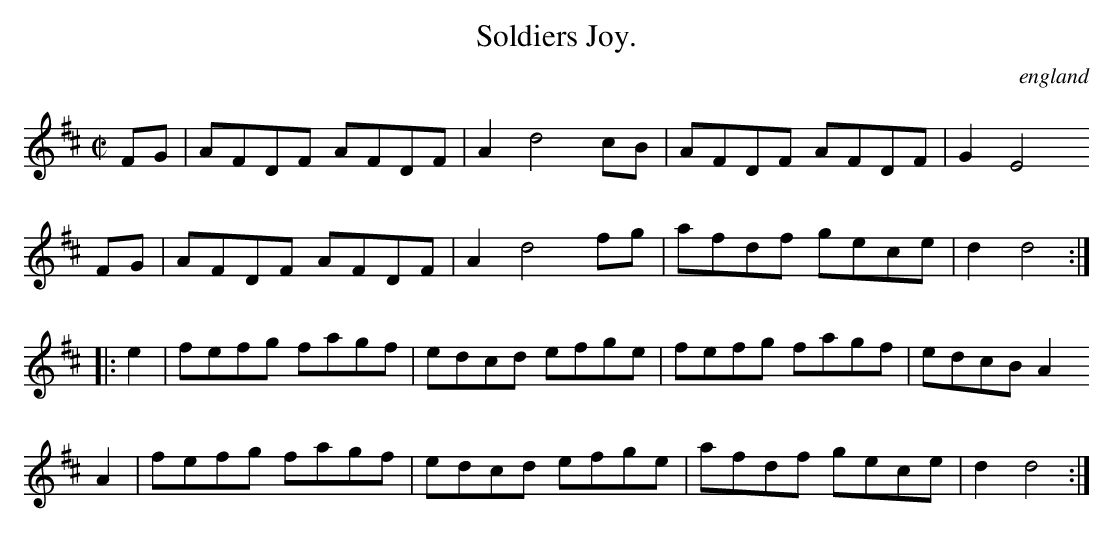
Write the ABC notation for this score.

X:1
T:Soldiers Joy.
O:england
M:C|
L:1/8
K:D
FG|AFDF AFDF|A2d4   cB|AFDF AFDF|G2E4
FG|AFDF AFDF|A2d4   fg|afdf gece|d2d4  ::
e2|fefg fagf|edcd efge|fefg fagf|edcB A2
A2|fefg fagf|edcd efge|afdf gece|d2d4  :|
